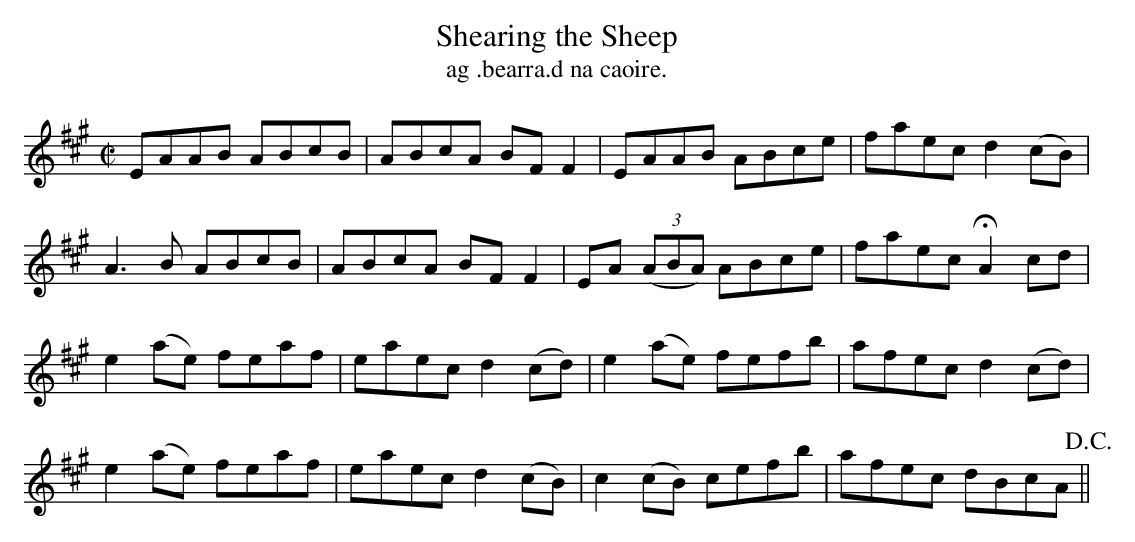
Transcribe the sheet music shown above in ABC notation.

X:1
T: Shearing the Sheep
T: ag .bearra.d na caoire.
M: C|
L: 1/8
K: A
EAAB ABcB|ABcA BF F2|EAAB ABce|faec d2 (cB)|
A3B ABcB|ABcA BF F2|EA ((3ABA) ABce|faec HA2 cd|
e2 (ae) feaf|eaec d2 (cd)|e2 (ae) fefb|afec d2 (cd)|
e2 (ae) feaf|eaec d2 (cB)|c2 (cB) cefb|afec dBcA !D.C.!||
